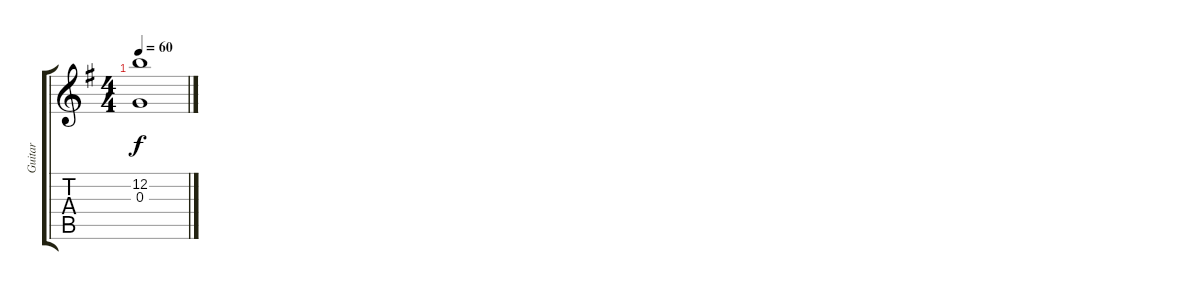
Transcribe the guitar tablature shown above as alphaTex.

\track ("Guitar" "Guitar") {instrument acousticguitarsteel}
\staff {score tabs}
\tuning (E4 B3 G3 D3 A2 E2) {hide}
\ts (4 4)
\tempo 60
\clef g2
\ks g
(12.2{t} 0.3{t}).1{dy f}
